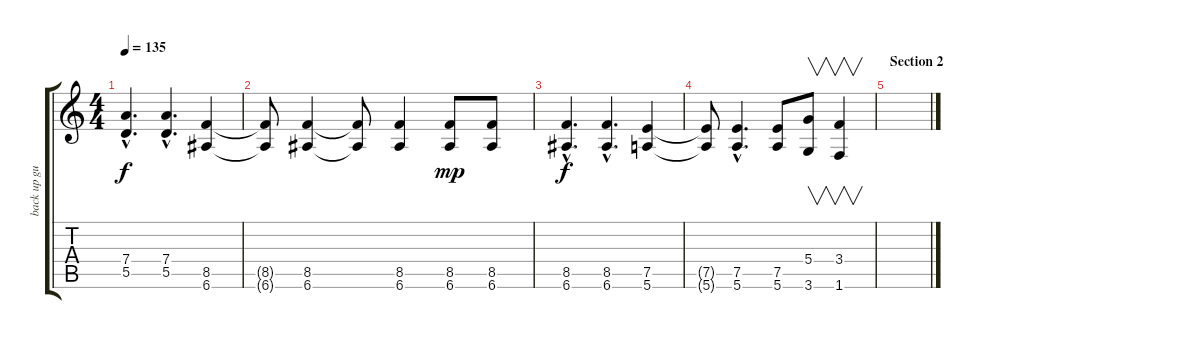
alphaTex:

\track ("back up guitar1" "back up gu") {instrument distortionguitar}
\staff {score tabs}
\tuning (E4 B3 G3 D3 A2 E2) {hide}
\ts (4 4)
\tempo 135
\clef g2
\ks c
(7.4{hac} 5.5{hac}).4{d dy f} (7.4{hac} 5.5{hac}).4{d} (8.5 6.6).4 |
(8.5{t} 6.6{t}).8 (8.5 6.6).4 (8.5{t} 6.6{t}).8 (8.5 6.6).4 (8.5 6.6).8{dy mp} (8.5 6.6).8 |
(8.5{hac} 6.6{hac}).4{d dy f} (8.5{hac} 6.6{hac}).4{d} (7.5 5.6).4 |
(7.5{t} 5.6{t}).8 (7.5{hac} 5.6{hac}).4{d} (7.5 5.6).8 (5.4 3.6).8{v} (3.4 1.6).4{v} |
\section ("" "Section 2")
